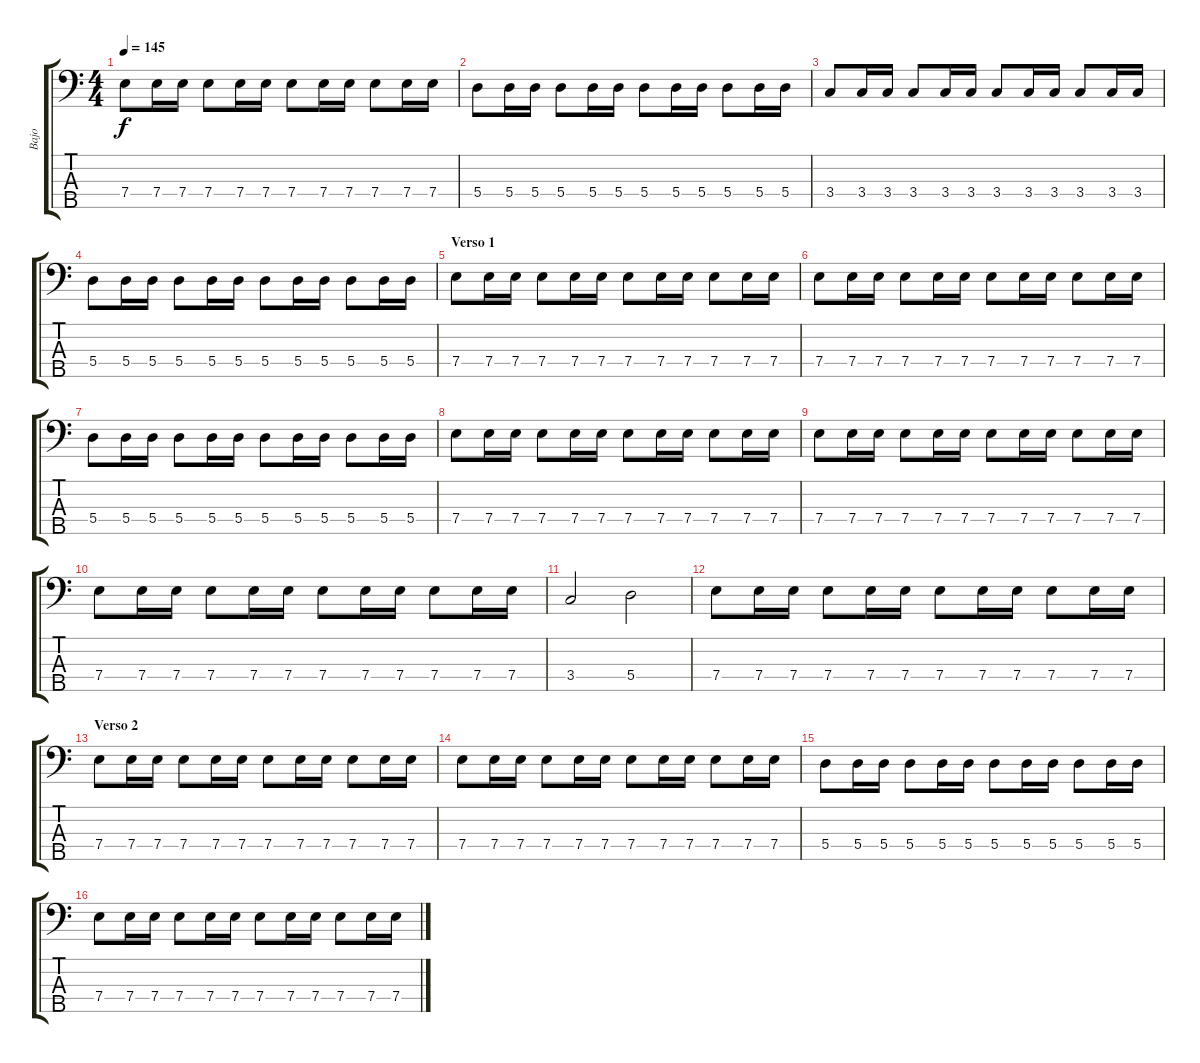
\track ("Bajo" "Bajo") {instrument electricbassfinger}
\staff {score tabs}
\tuning (C3 G2 D2 A1 E1) {hide}
\ts (4 4)
\tempo 145
\clef f4
\ks c
7.4.8{dy f} 7.4.16 7.4.16 7.4.8 7.4.16 7.4.16 7.4.8 7.4.16 7.4.16 7.4.8 7.4.16 7.4.16 |
5.4.8 5.4.16 5.4.16 5.4.8 5.4.16 5.4.16 5.4.8 5.4.16 5.4.16 5.4.8 5.4.16 5.4.16 |
3.4.8 3.4.16 3.4.16 3.4.8 3.4.16 3.4.16 3.4.8 3.4.16 3.4.16 3.4.8 3.4.16 3.4.16 |
5.4.8 5.4.16 5.4.16 5.4.8 5.4.16 5.4.16 5.4.8 5.4.16 5.4.16 5.4.8 5.4.16 5.4.16 |
\section ("" "Verso 1")
7.4.8 7.4.16 7.4.16 7.4.8 7.4.16 7.4.16 7.4.8 7.4.16 7.4.16 7.4.8 7.4.16 7.4.16 |
7.4.8 7.4.16 7.4.16 7.4.8 7.4.16 7.4.16 7.4.8 7.4.16 7.4.16 7.4.8 7.4.16 7.4.16 |
5.4.8 5.4.16 5.4.16 5.4.8 5.4.16 5.4.16 5.4.8 5.4.16 5.4.16 5.4.8 5.4.16 5.4.16 |
7.4.8 7.4.16 7.4.16 7.4.8 7.4.16 7.4.16 7.4.8 7.4.16 7.4.16 7.4.8 7.4.16 7.4.16 |
7.4.8 7.4.16 7.4.16 7.4.8 7.4.16 7.4.16 7.4.8 7.4.16 7.4.16 7.4.8 7.4.16 7.4.16 |
7.4.8 7.4.16 7.4.16 7.4.8 7.4.16 7.4.16 7.4.8 7.4.16 7.4.16 7.4.8 7.4.16 7.4.16 |
3.4.2 5.4.2 |
7.4.8 7.4.16 7.4.16 7.4.8 7.4.16 7.4.16 7.4.8 7.4.16 7.4.16 7.4.8 7.4.16 7.4.16 |
\section ("" "Verso 2")
7.4.8 7.4.16 7.4.16 7.4.8 7.4.16 7.4.16 7.4.8 7.4.16 7.4.16 7.4.8 7.4.16 7.4.16 |
7.4.8 7.4.16 7.4.16 7.4.8 7.4.16 7.4.16 7.4.8 7.4.16 7.4.16 7.4.8 7.4.16 7.4.16 |
5.4.8 5.4.16 5.4.16 5.4.8 5.4.16 5.4.16 5.4.8 5.4.16 5.4.16 5.4.8 5.4.16 5.4.16 |
7.4.8 7.4.16 7.4.16 7.4.8 7.4.16 7.4.16 7.4.8 7.4.16 7.4.16 7.4.8 7.4.16 7.4.16
